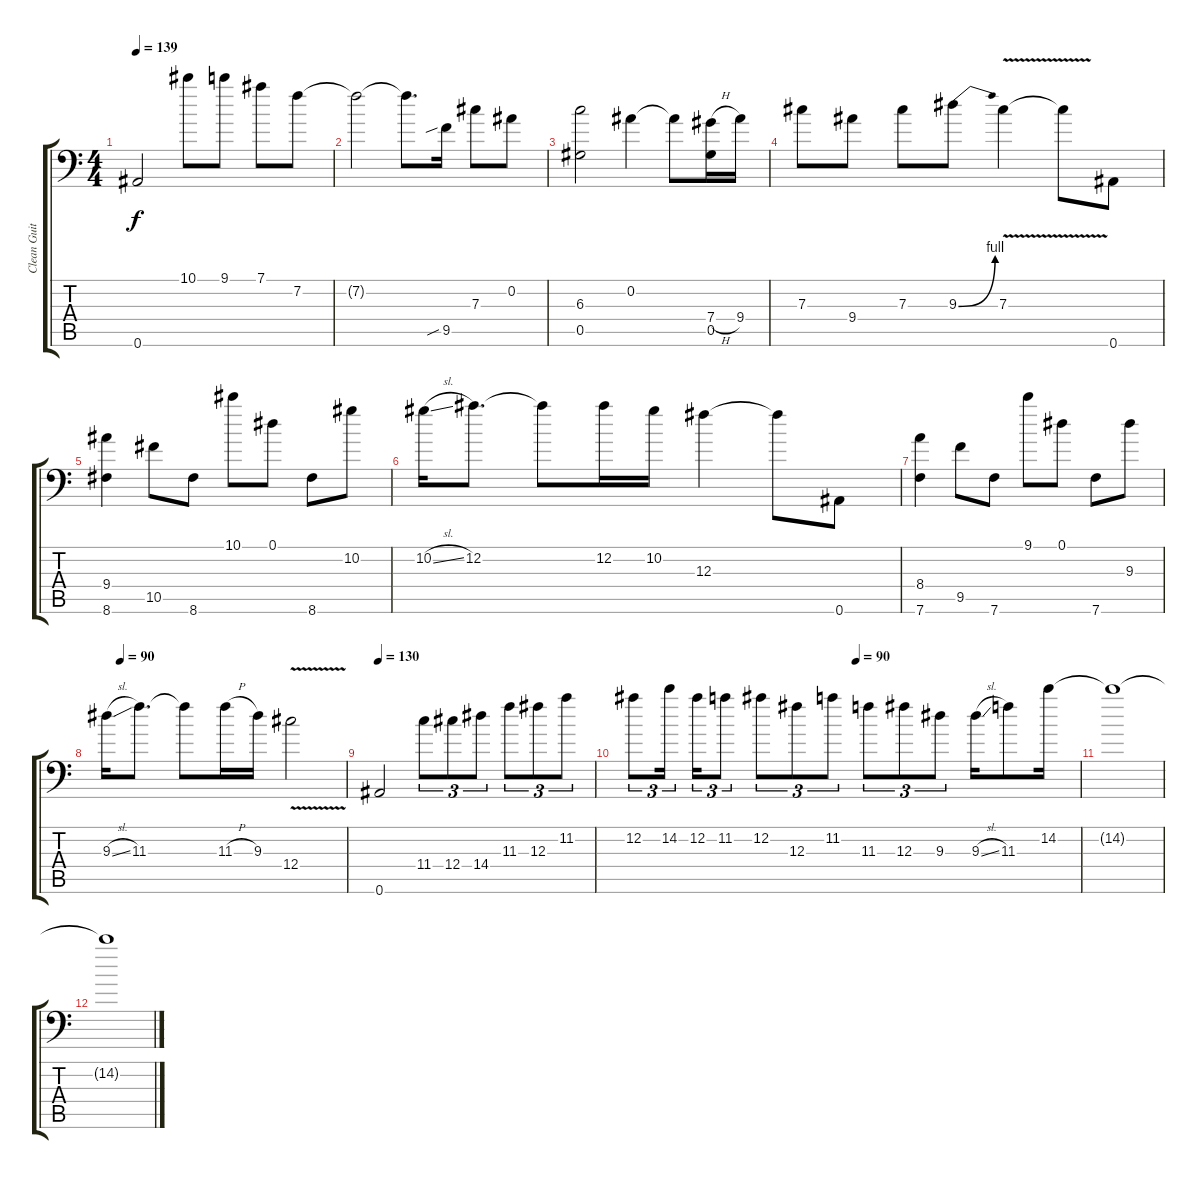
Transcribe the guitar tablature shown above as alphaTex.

\track ("Clean Guitar" "Clean Guit") {instrument electricguitarjazz}
\staff {score tabs}
\tuning (Eb4 Bb3 Gb3 Db3 Ab2 Bb1) {hide}
\ts (4 4)
\tempo 139
\clef f4
\ks c
0.6.2{dy f} 10.1.8 9.1.8 7.1.8 7.2.8 |
7.2{t}.2 7.2{t}.8{d} 9.5{sib}.16 7.3.8 0.2.8 |
(6.3 0.5).2 0.2.4 0.2{t}.8 (7.4{h} 0.5).16 9.4.16 |
7.3.8 9.4.8 7.3.8 9.3{be (bend 0 0 60 4)}.8 7.3{v}.4 7.3{t}.8 0.6.8 |
(9.4 8.6).4 10.5.8 8.6.8 10.1.8 0.1.8 8.6.8 10.2.8 |
10.2{sl}.16 12.2.8{d} 12.2{t}.8 12.2.16 10.2.16 12.3.4 12.3{t}.8 0.6.8 |
(8.4 7.6).4 9.5.8 7.6.8 9.1.8 0.1.8 7.6.8 9.3.8 |
\tempo (90 0.0625)
9.3{sl}.16 11.3.8{d} 11.3{t}.8 11.3{h}.16 9.3.16 12.4{v}.2 |
\tempo 130
0.6.2{volume 10} 11.4.8{tu (3 2) volume 6} 12.4.8{tu (3 2)} 14.4.8{tu (3 2)} 11.3.8{tu (3 2)} 12.3.8{tu (3 2)} 11.2.8{tu (3 2)} |
\tempo (90 0.5)
12.2.8{tu (3 2)} 14.2.16{tu (3 2) beam splitsecondary} 12.2.16{tu (3 2)} 11.2.8{tu (3 2)} 12.2.8{tu (3 2)} 12.3.8{tu (3 2)} 11.2.8{tu (3 2)} 11.3.8{tu (3 2)} 12.3.8{tu (3 2)} 9.3.8{tu (3 2)} 9.3{sl}.16 11.3.8 14.2.16 |
14.2{t}.1 |
14.2{t}.1
